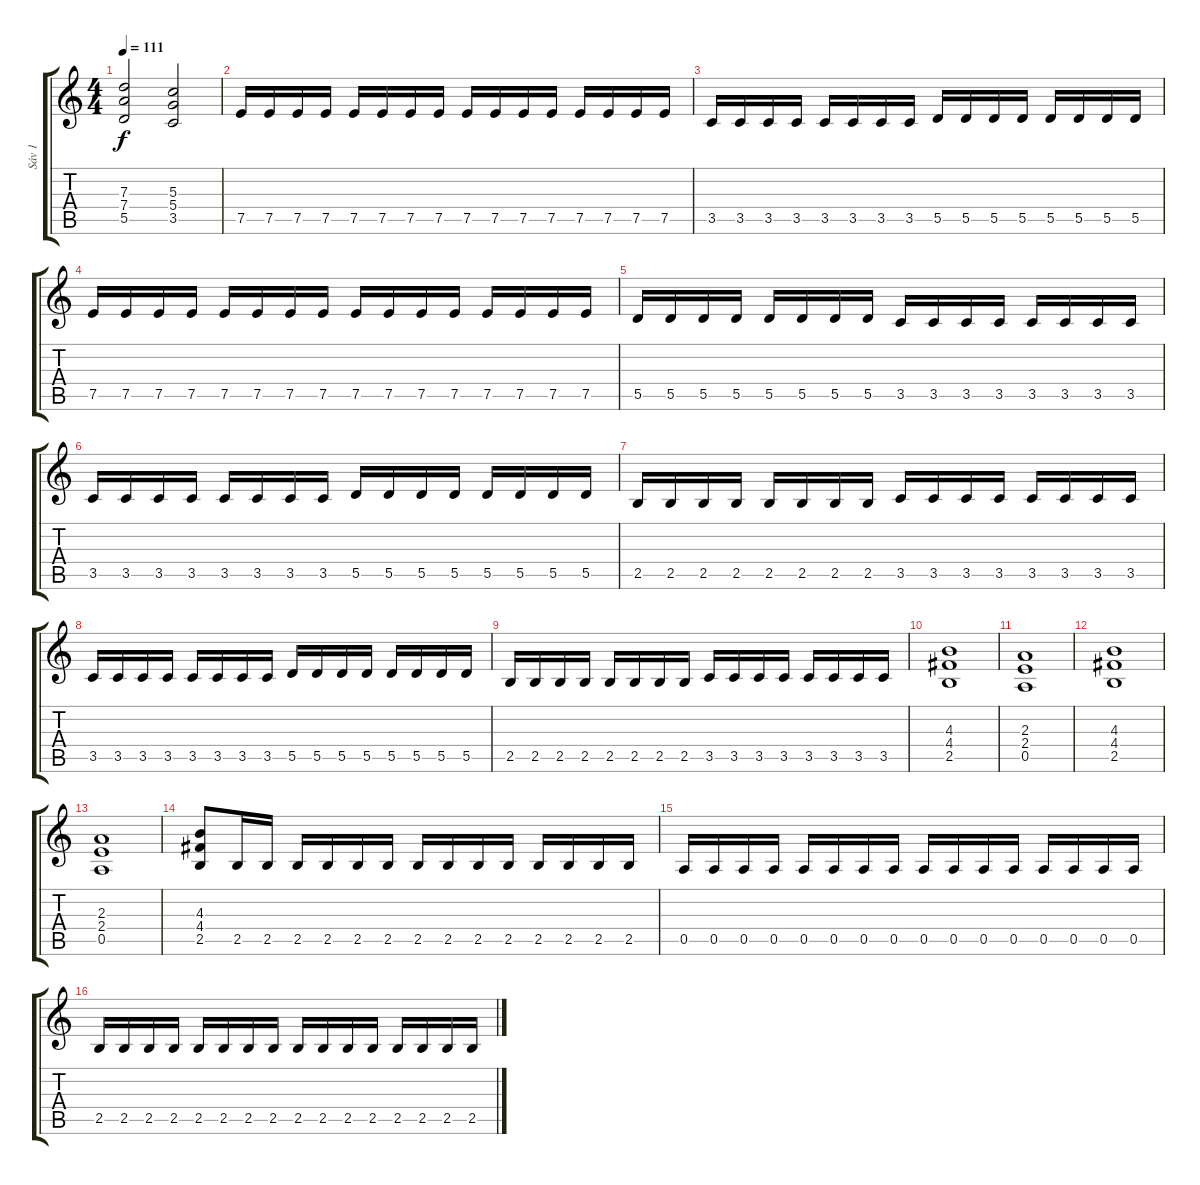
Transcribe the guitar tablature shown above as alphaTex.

\track ("Sáv 1" "Sáv 1") {instrument distortionguitar}
\staff {score tabs}
\tuning (E4 B3 G3 D3 A2 E2) {hide}
\ts (4 4)
\tempo 111
\clef g2
\ks c
(7.3 7.4 5.5).2{dy f} (5.3 5.4 3.5).2 |
7.5.16 7.5.16 7.5.16 7.5.16 7.5.16 7.5.16 7.5.16 7.5.16 7.5.16 7.5.16 7.5.16 7.5.16 7.5.16 7.5.16 7.5.16 7.5.16 |
3.5.16 3.5.16 3.5.16 3.5.16 3.5.16 3.5.16 3.5.16 3.5.16 5.5.16 5.5.16 5.5.16 5.5.16 5.5.16 5.5.16 5.5.16 5.5.16 |
7.5.16 7.5.16 7.5.16 7.5.16 7.5.16 7.5.16 7.5.16 7.5.16 7.5.16 7.5.16 7.5.16 7.5.16 7.5.16 7.5.16 7.5.16 7.5.16 |
5.5.16 5.5.16 5.5.16 5.5.16 5.5.16 5.5.16 5.5.16 5.5.16 3.5.16 3.5.16 3.5.16 3.5.16 3.5.16 3.5.16 3.5.16 3.5.16 |
3.5.16 3.5.16 3.5.16 3.5.16 3.5.16 3.5.16 3.5.16 3.5.16 5.5.16 5.5.16 5.5.16 5.5.16 5.5.16 5.5.16 5.5.16 5.5.16 |
2.5.16 2.5.16 2.5.16 2.5.16 2.5.16 2.5.16 2.5.16 2.5.16 3.5.16 3.5.16 3.5.16 3.5.16 3.5.16 3.5.16 3.5.16 3.5.16 |
3.5.16 3.5.16 3.5.16 3.5.16 3.5.16 3.5.16 3.5.16 3.5.16 5.5.16 5.5.16 5.5.16 5.5.16 5.5.16 5.5.16 5.5.16 5.5.16 |
2.5.16 2.5.16 2.5.16 2.5.16 2.5.16 2.5.16 2.5.16 2.5.16 3.5.16 3.5.16 3.5.16 3.5.16 3.5.16 3.5.16 3.5.16 3.5.16 |
(4.3 4.4 2.5).1 |
(2.3 2.4 0.5).1 |
(4.3 4.4 2.5).1 |
(2.3 2.4 0.5).1 |
(4.3 4.4 2.5).8 2.5.16 2.5.16 2.5.16 2.5.16 2.5.16 2.5.16 2.5.16 2.5.16 2.5.16 2.5.16 2.5.16 2.5.16 2.5.16 2.5.16 |
0.5.16 0.5.16 0.5.16 0.5.16 0.5.16 0.5.16 0.5.16 0.5.16 0.5.16 0.5.16 0.5.16 0.5.16 0.5.16 0.5.16 0.5.16 0.5.16 |
2.5.16 2.5.16 2.5.16 2.5.16 2.5.16 2.5.16 2.5.16 2.5.16 2.5.16 2.5.16 2.5.16 2.5.16 2.5.16 2.5.16 2.5.16 2.5.16
